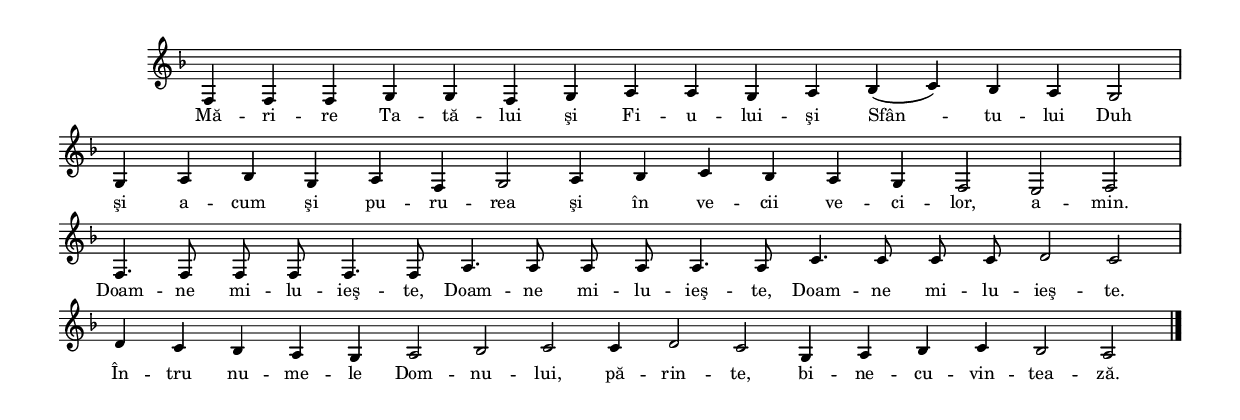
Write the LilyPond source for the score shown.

\version "2.12.0"
\include "defines.ly"
midiTempo = 
  \midi {
    \context {
      \Score
      tempoWholesPerMinute = #(ly:make-moment 160 4)
      }
    }


\include "preamble.ly"

global = {
  \globalPreamble
  \key f \major
  \override Staff.TimeSignature #'stencil = #ly:text-interface::print
  \override Staff.TimeSignature #'text = ""
}

monoWords = \lyricmode {
  Mă -- ri -- re Ta -- tă -- lui şi Fi -- u -- lui -- şi Sfân -- tu -- lui Duh
  şi a -- cum şi pu -- ru -- rea şi în ve -- cii ve -- ci -- lor, a -- min.
  Doam -- ne mi -- lu -- ieş -- te,
  Doam -- ne mi -- lu -- ieş -- te,
  Doam -- ne mi -- lu -- ieş -- te.
  În -- tru nu -- me -- le Dom -- nu -- lui,
  pă -- rin -- te, bi -- ne -- cu -- vin -- tea -- ză.
}

monoMusic = \relative {
  \cadenzaOn
  \autoBeamOff

  f4 f4 f4 g4 g4 f4 g4 a4 a4 g4 a4 bes4( c4) bes4 a4 g2 \bar "|"
  g4 a4 bes4 g4 a4 f4 g2 a4 bes4 c4 bes4 a4 g4 f2 e2 f2 \bar "|"
  f4. f8 f8 f8 f4. f8
  a4. a8 a8 a8 a4. a8
  c4. c8 c8 c8 d2 c2 \bar "|"
  d4 c4 bes4 a4 g4 a2 bes2 c2
  c4 d2 c2 g4 a4 bes4 c4 bes2 a2 \bar "|."
}

\version "2.12.0"
myScore = \new Score \with {
  \override SpacingSpanner #'shortest-duration-space = #myNoteSpacing
} <<
  \new Staff { \global \monoMusic }
  \addlyrics { \monoWords }
>>

\score {
  \myScore
  \layout { }
  \midi {
    \midiTempo
    \context {
      \Voice
      \remove "Dynamic_performer"
    }
  }
}

